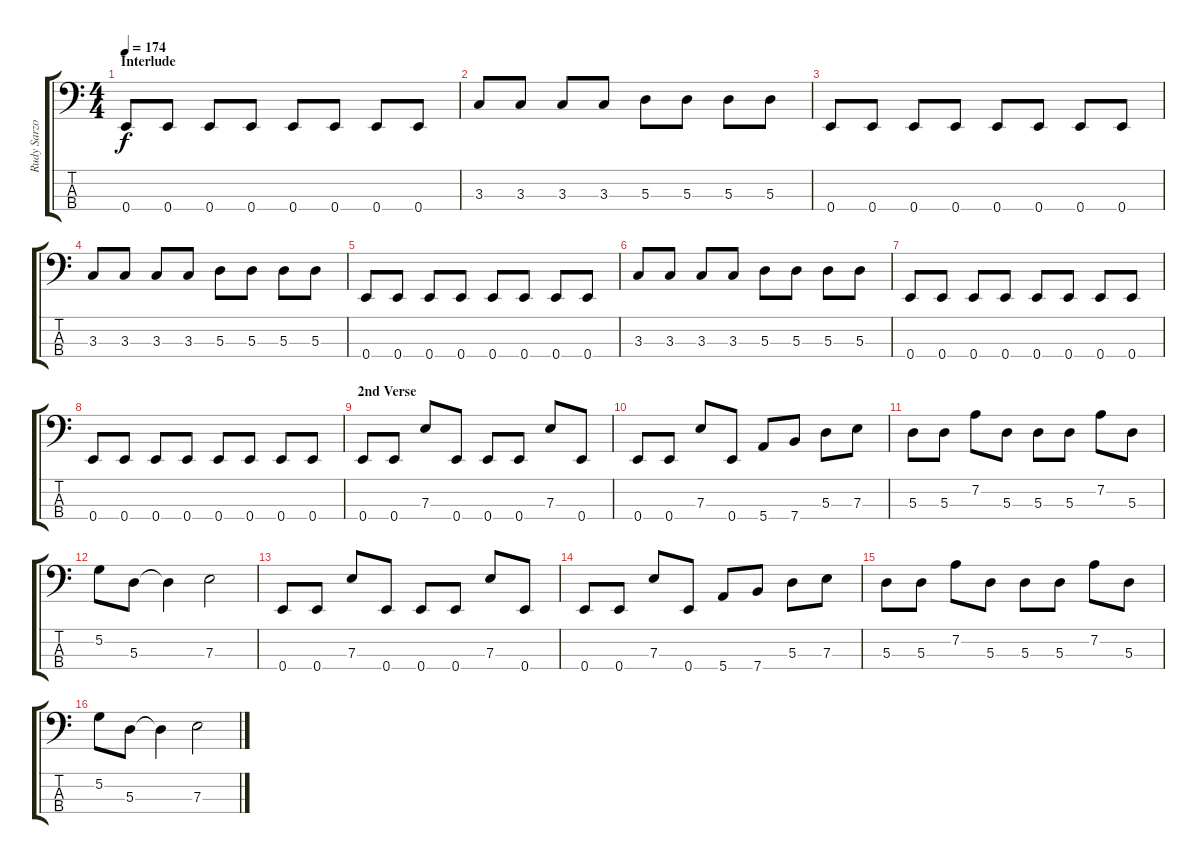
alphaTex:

\track ("Rudy Sarzo" "Rudy Sarzo") {instrument electricbassfinger}
\staff {score tabs}
\tuning (G2 D2 A1 E1) {hide}
\ts (4 4)
\section ("" "Interlude")
\tempo 174
\clef f4
\ks c
0.4.8{dy f} 0.4.8 0.4.8 0.4.8 0.4.8 0.4.8 0.4.8 0.4.8 |
3.3.8 3.3.8 3.3.8 3.3.8 5.3.8 5.3.8 5.3.8 5.3.8 |
0.4.8 0.4.8 0.4.8 0.4.8 0.4.8 0.4.8 0.4.8 0.4.8 |
3.3.8 3.3.8 3.3.8 3.3.8 5.3.8 5.3.8 5.3.8 5.3.8 |
0.4.8 0.4.8 0.4.8 0.4.8 0.4.8 0.4.8 0.4.8 0.4.8 |
3.3.8 3.3.8 3.3.8 3.3.8 5.3.8 5.3.8 5.3.8 5.3.8 |
0.4.8 0.4.8 0.4.8 0.4.8 0.4.8 0.4.8 0.4.8 0.4.8 |
0.4.8 0.4.8 0.4.8 0.4.8 0.4.8 0.4.8 0.4.8 0.4.8 |
\section ("" "2nd Verse")
0.4.8 0.4.8 7.3.8 0.4.8 0.4.8 0.4.8 7.3.8 0.4.8 |
0.4.8 0.4.8 7.3.8 0.4.8 5.4.8 7.4.8 5.3.8 7.3.8 |
5.3.8 5.3.8 7.2.8 5.3.8 5.3.8 5.3.8 7.2.8 5.3.8 |
5.2.8 5.3.8 5.3{t}.4 7.3.2 |
0.4.8 0.4.8 7.3.8 0.4.8 0.4.8 0.4.8 7.3.8 0.4.8 |
0.4.8 0.4.8 7.3.8 0.4.8 5.4.8 7.4.8 5.3.8 7.3.8 |
5.3.8 5.3.8 7.2.8 5.3.8 5.3.8 5.3.8 7.2.8 5.3.8 |
5.2.8 5.3.8 5.3{t}.4 7.3.2
